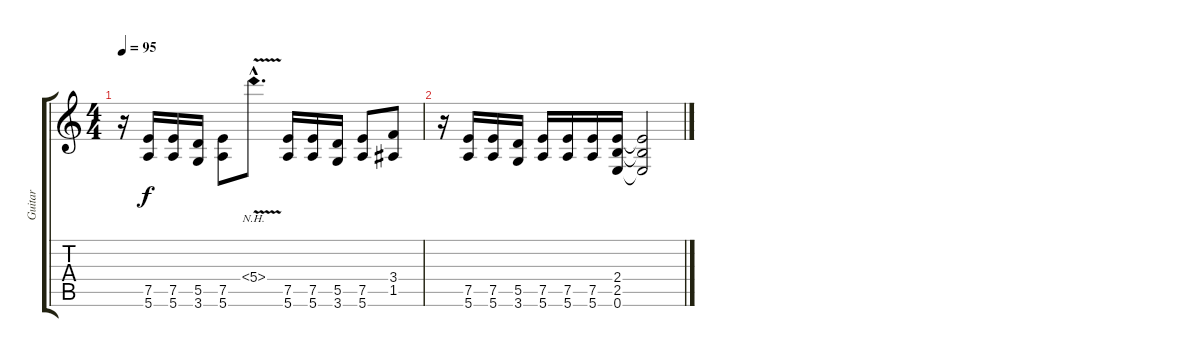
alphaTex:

\track ("Guitar" "Guitar") {instrument distortionguitar}
\staff {score tabs}
\tuning (E4 B3 G3 D3 A2 E2) {hide}
\ts (4 4)
\tempo 95
\clef g2
\ks c
r.16{dy f} (7.5 5.6).16 (7.5 5.6).16 (5.5 3.6).16 (7.5 5.6).8 5.4{nh v hac}.8{d} (7.5 5.6).16 (7.5 5.6).16 (5.5 3.6).16 (7.5 5.6).8 (3.4 1.5).8 |
r.16 (7.5 5.6).16 (7.5 5.6).16 (5.5 3.6).16 (7.5 5.6).16 (7.5 5.6).16 (7.5 5.6).16 (2.4 2.5 0.6).16 (2.4{t} 2.5{t} 0.6{t}).2
